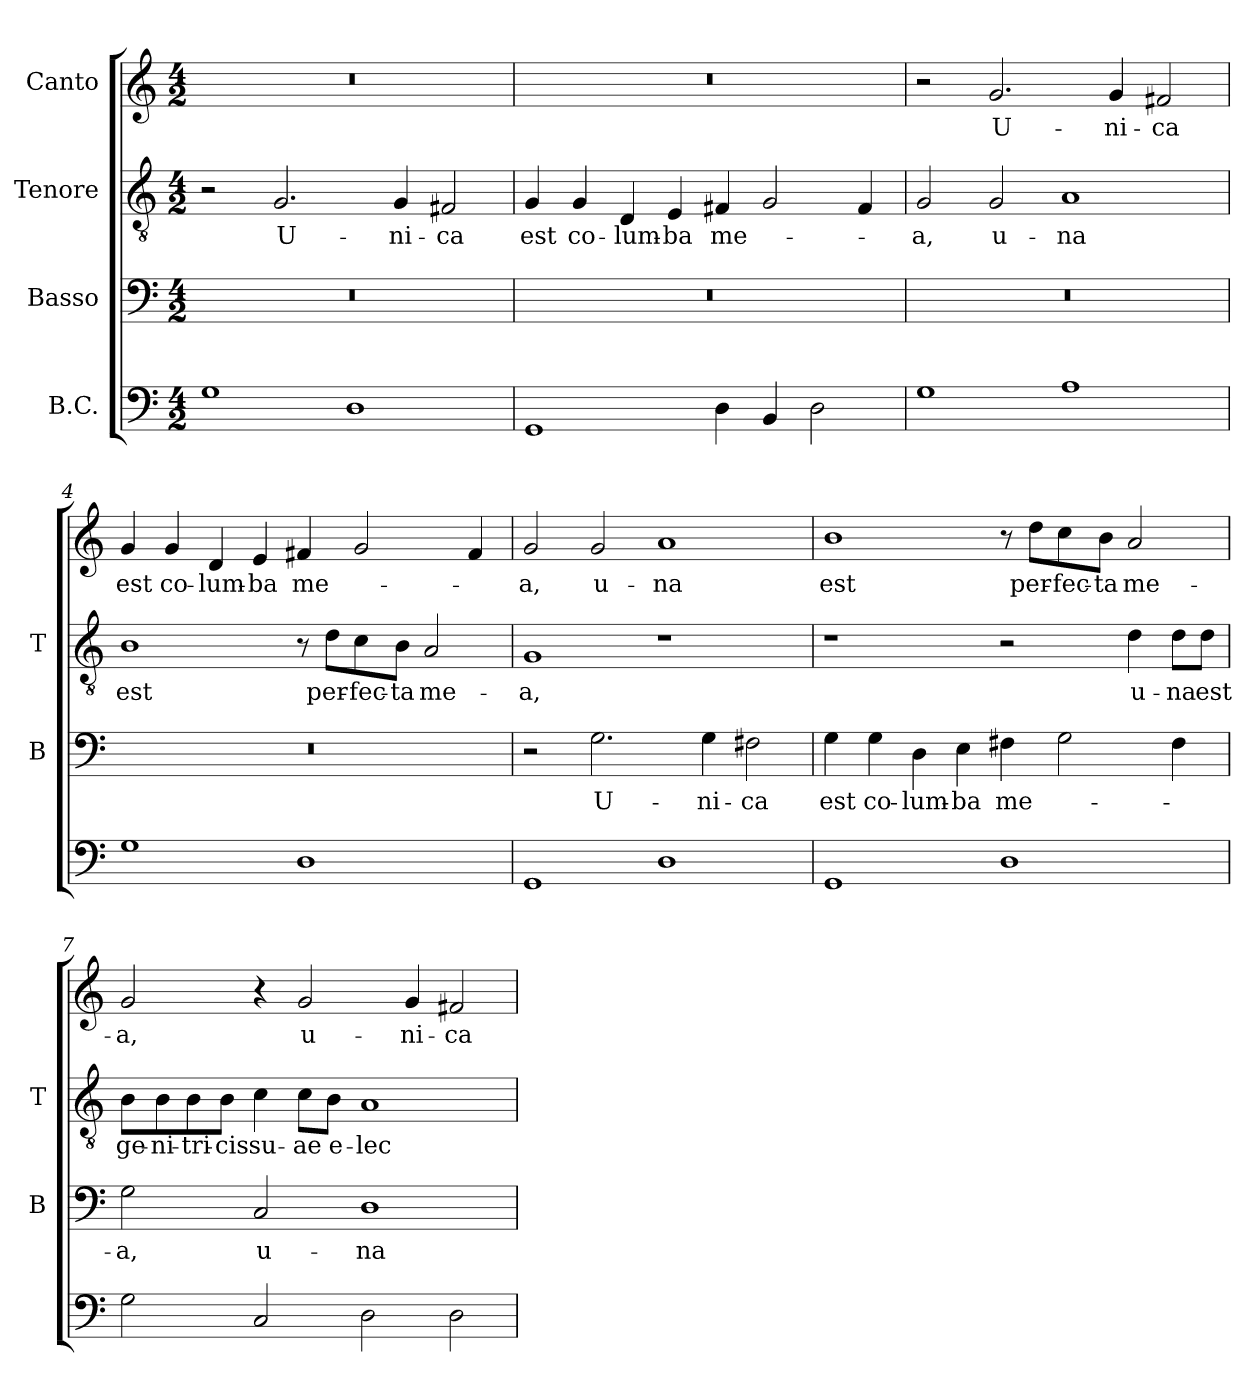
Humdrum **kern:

**kern	**kern	**text	**kern	**text	**kern	**text
*part4	*part3	*part3	*part2	*part2	*part1	*part1
*staff4	*staff3	*staff3	*staff2	*staff2	*staff1	*staff1
*I"B.C.	*I"Basso	*	*I"Tenore	*	*I"Canto	*
*	*I'B	*	*I'T	*	*	*
*clefF4	*clefF4	*	*clefGv2	*	*clefG2	*
*k[]	*k[]	*	*k[]	*	*k[]	*
*C:	*C:	*	*C:	*	*C:	*
*M4/2	*M4/2	*	*M4/2	*	*M4/2	*
=1	=1	=1	=1	=1	=1	=1
1G	0r	.	2r	.	0r	.
!	!	!	!	!LO:LY:b	!	!
.	.	.	2.G/	U-	.	.
1D	.	.	.	.	.	.
!	!	!	!	!LO:LY:b	!	!
.	.	.	4G/	-ni-	.	.
!	!	!	!	!LO:LY:b	!	!
.	.	.	2F#X/	-ca	.	.
=2	=2	=2	=2	=2	=2	=2
!	!	!	!	!LO:LY:b	!	!
1GG	0r	.	4G/	est	0r	.
!	!	!	!	!LO:LY:b	!	!
.	.	.	4G/	co-	.	.
!	!	!	!	!LO:LY:b	!	!
.	.	.	4D/	-lum-	.	.
!	!	!	!	!LO:LY:b	!	!
.	.	.	4E/	-ba	.	.
!	!	!	!	!LO:LY:b	!	!
4D\	.	.	4F#X/	me-	.	.
4BB/	.	.	2G/	.	.	.
2D\	.	.	.	.	.	.
.	.	.	4F#/	.	.	.
=3	=3	=3	=3	=3	=3	=3
!	!	!	!	!LO:LY:b	!	!
1G	0r	.	2G/	-a,	2r	.
!	!	!	!	!LO:LY:b	!	!LO:LY:b
.	.	.	2G/	u-	2.g/	U-
!	!	!	!	!LO:LY:b	!	!
1A	.	.	1A	-na	.	.
!	!	!	!	!	!	!LO:LY:b
.	.	.	.	.	4g/	-ni-
!	!	!	!	!	!	!LO:LY:b
.	.	.	.	.	2f#X/	-ca
=4	=4	=4	=4	=4	=4	=4
!	!	!	!	!LO:LY:b	!	!LO:LY:b
1G	0r	.	1B	est	4g/	est
!	!	!	!	!	!	!LO:LY:b
.	.	.	.	.	4g/	co-
!	!	!	!	!	!	!LO:LY:b
.	.	.	.	.	4d/	-lum-
!	!	!	!	!	!	!LO:LY:b
.	.	.	.	.	4e/	-ba
!	!	!	!	!	!	!LO:LY:b
1D	.	.	8r	.	4f#X/	me-
!	!	!	!	!LO:LY:b	!	!
.	.	.	8d\L	per-	.	.
!	!	!	!	!LO:LY:b	!	!
.	.	.	8c\	-fec-	2g/	.
!	!	!	!	!LO:LY:b	!	!
.	.	.	8B\J	-ta	.	.
!	!	!	!	!LO:LY:b	!	!
.	.	.	2A/	me-	.	.
.	.	.	.	.	4f#/	.
!!LO:LB:g=z
=5	=5	=5	=5	=5	=5	=5
!	!	!	!	!LO:LY:b	!	!LO:LY:b
1GG	2r	.	1G	-a,	2g/	-a,
!	!	!LO:LY:b	!	!	!	!LO:LY:b
.	2.G\	U-	.	.	2g/	u-
!	!	!	!	!	!	!LO:LY:b
1D	.	.	1r	.	1a	-na
!	!	!LO:LY:b	!	!	!	!
.	4G\	-ni-	.	.	.	.
!	!	!LO:LY:b	!	!	!	!
.	2F#X\	-ca	.	.	.	.
=6	=6	=6	=6	=6	=6	=6
!	!	!LO:LY:b	!	!	!	!LO:LY:b
1GG	4G\	est	1r	.	1b	est
!	!	!LO:LY:b	!	!	!	!
.	4G\	co-	.	.	.	.
!	!	!LO:LY:b	!	!	!	!
.	4D\	-lum-	.	.	.	.
!	!	!LO:LY:b	!	!	!	!
.	4E\	-ba	.	.	.	.
!	!	!LO:LY:b	!	!	!	!
1D	4F#X\	me-	2r	.	8r	.
!	!	!	!	!	!	!LO:LY:b
.	.	.	.	.	8dd\L	per-
!	!	!	!	!	!	!LO:LY:b
.	2G\	.	.	.	8cc\	-fec-
!	!	!	!	!	!	!LO:LY:b
.	.	.	.	.	8b\J	-ta
!	!	!	!	!LO:LY:b	!	!LO:LY:b
.	.	.	4d\	u-	2a/	me-
!	!	!	!	!LO:LY:b	!	!
.	4F#\	.	8d\L	-na	.	.
!	!	!	!	!LO:LY:b	!	!
.	.	.	8d\J	est	.	.
=7	=7	=7	=7	=7	=7	=7
!	!	!LO:LY:b	!	!LO:LY:b	!	!LO:LY:b
2G\	2G\	-a,	8B\L	ge-	2g/	-a,
!	!	!	!	!LO:LY:b	!	!
.	.	.	8B\	-ni-	.	.
!	!	!	!	!LO:LY:b	!	!
.	.	.	8B\	-tri-	.	.
!	!	!	!	!LO:LY:b	!	!
.	.	.	8B\J	-cis	.	.
!	!	!LO:LY:b	!	!LO:LY:b	!	!
2C/	2C/	u-	4c\	su-	4r	.
!	!	!	!	!LO:LY:b	!	!LO:LY:b
.	.	.	8c\L	-ae	2g/	u-
!	!	!	!	!LO:LY:b	!	!
.	.	.	8B\J	e-	.	.
!	!	!LO:LY:b	!	!LO:LY:b	!	!
2D\	1D	-na	1A	-lec-	.	.
!	!	!	!	!	!	!LO:LY:b
.	.	.	.	.	4g/	-ni-
!	!	!	!	!	!	!LO:LY:b
2D\	.	.	.	.	2f#X/	-ca
=	=	=	=	=	=	=
*-	*-	*-	*-	*-	*-	*-
